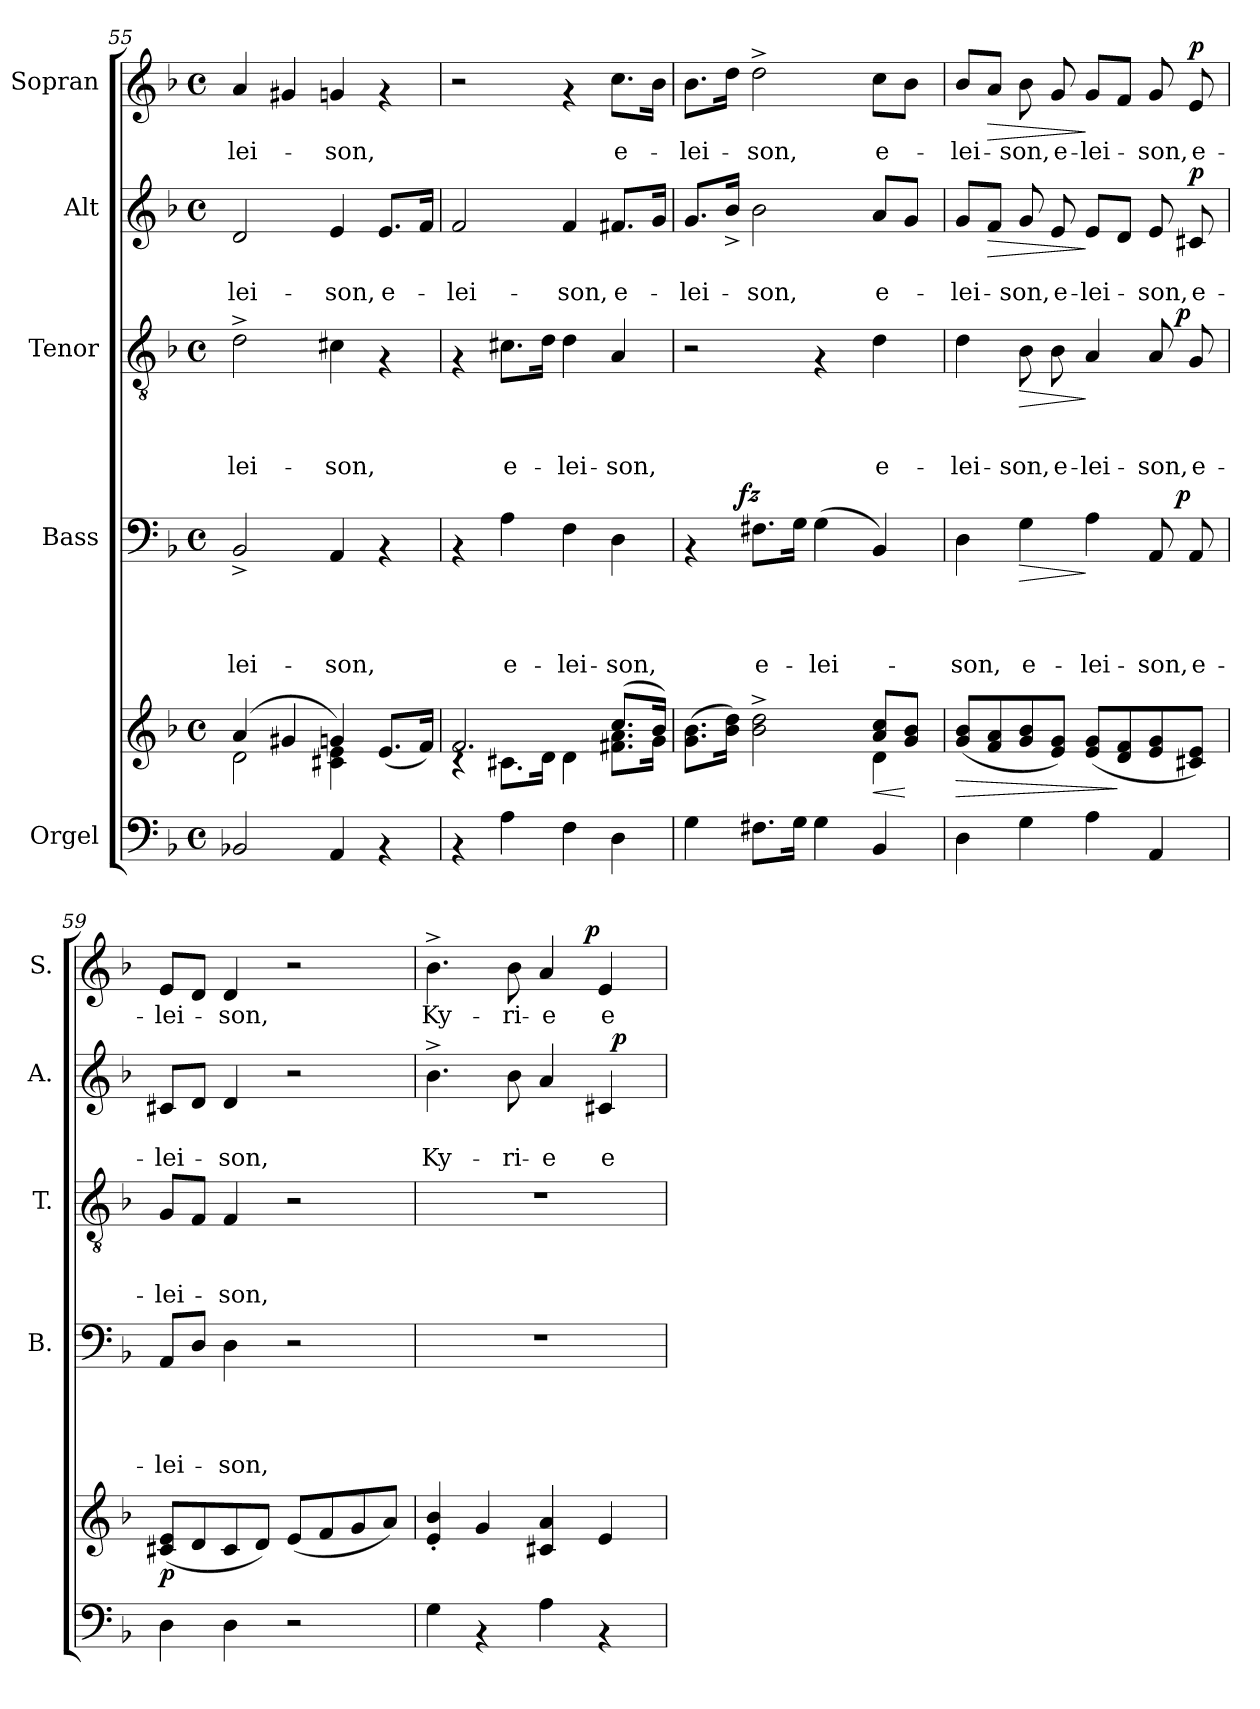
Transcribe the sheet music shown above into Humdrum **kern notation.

**kern	**kern	**dynam	**kern	**text	**text	**text	**text	**dynam	**kern	**text	**text	**text	**dynam	**kern	**text	**text	**dynam	**kern	**text	**dynam
*part5	*part5	*part5	*part4	*part4	*part4	*part4	*part4	*part4	*part3	*part3	*part3	*part3	*part3	*part2	*part2	*part2	*part2	*part1	*part1	*part1
*staff6	*staff5	*staff5/6	*staff4	*staff4	*staff4	*staff4	*staff4	*staff4	*staff3	*staff3	*staff3	*staff3	*staff3	*staff2	*staff2	*staff2	*staff2	*staff1	*staff1	*staff1
*I"Orgel	*	*	*I"Bass	*	*	*	*	*	*I"Tenor	*	*	*	*	*I"Alt	*	*	*	*I"Sopran	*	*
*	*	*	*I'B.	*	*	*	*	*	*I'T.	*	*	*	*	*I'A.	*	*	*	*I'S.	*	*
*clefF4	*clefG2	*	*clefF4	*	*	*	*	*	*clefGv2	*	*	*	*	*clefG2	*	*	*	*clefG2	*	*
*k[b-]	*k[b-]	*	*k[b-]	*	*	*	*	*	*k[b-]	*	*	*	*	*k[b-]	*	*	*	*k[b-]	*	*
*F:	*F:	*	*F:	*	*	*	*	*	*F:	*	*	*	*	*F:	*	*	*	*F:	*	*
*M4/4	*M4/4	*	*M4/4	*	*	*	*	*	*M4/4	*	*	*	*	*M4/4	*	*	*	*M4/4	*	*
*met(c)	*met(c)	*	*met(c)	*	*	*	*	*	*met(c)	*	*	*	*	*met(c)	*	*	*	*met(c)	*	*
=55	=55	=55	=55	=55	=55	=55	=55	=55	=55	=55	=55	=55	=55	=55	=55	=55	=55	=55	=55	=55
*	*^	*	*	*	*	*	*	*	*	*	*	*	*	*	*	*	*	*	*	*
!	!	!	!	!	!	!	!	!LO:LY:b	!	!	!	!	!LO:LY:b	!	!	!	!LO:LY:b	!	!	!LO:LY:b	!
2BB-X/	(4a/	2d\	.	2BB-^</	.	.	.	-lei-	.	2d^>\	.	.	-lei-	.	2d/	.	-lei-	.	4a/	-lei-	.
.	4g#X/	.	.	.	.	.	.	.	.	.	.	.	.	.	.	.	.	.	4g#X/	.	.
!	!	!	!	!	!	!	!	!LO:LY:b	!	!	!	!	!LO:LY:b	!	!	!	!LO:LY:b	!	!	!LO:LY:b	!
4AA/	4gn/)	4c#X\ 4e\	.	4AA/	.	.	.	-son,	.	4c#X\	.	.	-son,	.	4e/	.	-son,	.	4gn/	-son,	.
!	!	!	!	!	!	!	!	!	!	!	!	!	!	!	!	!	!LO:LY:b	!	!	!	!
4rAA	(>8.e/L	4ryy	.	4rAA	.	.	.	.	.	4rF	.	.	.	.	8.e/L	.	e-	.	4rf	.	.
.	16f/Jk)	.	.	.	.	.	.	.	.	.	.	.	.	.	16f/Jk	.	.	.	.	.	.
=56	=56	=56	=56	=56	=56	=56	=56	=56	=56	=56	=56	=56	=56	=56	=56	=56	=56	=56	=56	=56	=56
!	!	!	!	!	!	!	!	!	!	!	!	!	!	!	!	!	!LO:LY:b	!	!	!	!
4rAA	2.f/	4rB	.	4rAA	.	.	.	.	.	4rF	.	.	.	.	2f/	.	-lei-	.	2r	.	.
!	!	!	!	!	!	!	!	!LO:LY:b	!	!	!	!	!LO:LY:b	!	!	!	!	!	!	!	!
4A\	.	8.c#X\L	.	4A\	.	.	.	e-	.	8.c#X\L	.	.	e-	.	.	.	.	.	.	.	.
.	.	16d\Jk	.	.	.	.	.	.	.	16d\Jk	.	.	.	.	.	.	.	.	.	.	.
!	!	!	!	!	!	!	!	!LO:LY:b	!	!	!	!	!LO:LY:b	!	!	!	!LO:LY:b	!	!	!	!
4F\	.	4d\	.	4F\	.	.	.	-lei-	.	4d\	.	.	-lei-	.	4f/	.	-son,	.	4rf	.	.
!	!	!	!	!	!	!	!	!LO:LY:b	!	!	!	!	!LO:LY:b	!	!	!	!LO:LY:b	!	!	!LO:LY:b	!
4D\	(>8.cc/L	8.f#X\ 8.a\L	.	4D\	.	.	.	-son,	.	4A/	.	.	-son,	.	8.f#X/L	.	e-	.	8.cc\L	e-	.
.	16b-/Jk)	16g\Jk	.	.	.	.	.	.	.	.	.	.	.	.	16g/Jk	.	.	.	16b-\Jk	.	.
=57	=57	=57	=57	=57	=57	=57	=57	=57	=57	=57	=57	=57	=57	=57	=57	=57	=57	=57	=57	=57	=57
!	!	!	!	!	!	!	!	!	!	!	!	!	!	!	!	!	!LO:LY:b	!	!	!LO:LY:b	!
*	*	*	*	*^	*	*	*	*	*	*	*	*	*	*	*	*	*	*	*	*	*
4G\	2.ryy	(>8.g\ 8.b-\L	.	4rAA	8..ryy	.	.	.	.	.	2r	.	.	.	.	8.g/L	.	-lei-	.	8.b-\L	-lei-	.
.	.	16b-\ 16dd\Jk)	.	.	.	.	.	.	.	.	.	.	.	.	.	16b-^</Jk	.	.	.	16dd\Jk	.	.
!	!	!	!	!	!	!	!	!	!	!LO:DY:a	!	!	!	!	!	!	!	!	!	!	!	!
.	.	.	.	.	2ryy	.	.	.	.	fz	.	.	.	.	.	.	.	.	.	.	.	.
!	!	!	!	!	!	!	!	!	!LO:LY:b	!	!	!	!	!	!	!	!	!LO:LY:b	!	!	!LO:LY:b	!
8.F#X\L	.	2b-\^< 2dd\^<	.	8.F#X\L	.	.	.	.	e-	.	.	.	.	.	.	2b-\	.	-son,	.	2dd^>\	-son,	.
16G\Jk	.	.	.	16G\Jk	.	.	.	.	.	.	.	.	.	.	.	.	.	.	.	.	.	.
!	!	!	!	!	!	!	!	!	!LO:LY:b	!	!	!	!	!	!	!	!	!	!	!	!	!
4G\	.	.	.	(>4G\	.	.	.	.	-lei-	.	4rF	.	.	.	.	.	.	.	.	.	.	.
.	.	.	.	.	4ryy	.	.	.	.	.	.	.	.	.	.	.	.	.	.	.	.	.
!	!	!	!LO:HP:b	!	!	!	!	!	!	!	!	!	!	!LO:LY:b	!	!	!	!LO:LY:b	!	!	!LO:LY:b	!
4BB-/	8a/ 8cc/L	4d\	<	4BB-/)	.	.	.	.	.	.	4d\	.	.	e-	.	8a/L	.	e-	.	8cc\L	e-	.
.	8g/ 8b-/J	.	[	.	.	.	.	.	.	.	.	.	.	.	.	8g/J	.	.	.	8b-\J	.	.
.	.	.	.	.	32ryy	.	.	.	.	.	.	.	.	.	.	.	.	.	.	.	.	.
=58	=58	=58	=58	=58	=58	=58	=58	=58	=58	=58	=58	=58	=58	=58	=58	=58	=58	=58	=58	=58	=58	=58
!	!	!	!LO:HP:b	!	!	!	!	!	!LO:LY:b	!	!	!	!	!LO:LY:b	!	!	!	!LO:LY:b	!	!	!LO:LY:b	!
*	*v	*v	*	*	*	*	*	*	*	*	*^	*	*	*	*	*	*	*	*	*	*	*
4D\	(<8g/ 8b-/L	>	4D\	2ryy	.	.	.	-son,	.	4d\	2ryy	.	.	-lei-	.	8g/L	.	-lei-	.	8b-/L	-lei-	.
!	!	!	!	!	!	!	!	!	!	!	!	!	!	!	!	!	!	!	!LO:HP:b	!	!	!LO:HP:b
.	8f/ 8a/	.	.	.	.	.	.	.	.	.	.	.	.	.	.	8f/J	.	.	>	8a/J	.	>
!	!	!	!	!	!	!	!	!LO:LY:b	!LO:HP:b	!	!	!	!	!LO:LY:b	!LO:HP:b	!	!	!LO:LY:b	!	!	!LO:LY:b	!
4G\	8g/ 8b-/	.	4G\	.	.	.	.	e-	>	8B-\	.	.	.	-son,	>	8g/	.	-son,	.	8b-\	-son,	.
!	!	!	!	!	!	!	!	!	!	!	!	!	!	!LO:LY:b	!	!	!	!LO:LY:b	!	!	!LO:LY:b	!
.	8e/ 8g/J)	.	.	.	.	.	.	.	.	8B-\	.	.	.	e-	.	8e/	.	e-	.	8g/	e-	.
!	!	!	!	!	!	!	!	!LO:LY:b	!	!	!	!	!	!LO:LY:b	!	!	!	!LO:LY:b	!	!	!LO:LY:b	!
4A\	(<8e/ 8g/L	.	4A\	4ryy	.	.	.	-lei-	]	4A/	4ryy	.	.	-lei-	]	8e/L	.	-lei-	]	8g/L	-lei-	]
.	8d/ 8f/	]	.	.	.	.	.	.	.	.	.	.	.	.	.	8d/J	.	.	.	8f/J	.	.
!	!	!	!	!	!	!	!	!LO:LY:b	!	!	!	!	!	!LO:LY:b	!	!	!	!LO:LY:b	!	!	!LO:LY:b	!
4AA/	8e/ 8g/	.	8AA/	16.ryy	.	.	.	-son,	.	8A/	16.ryy	.	.	-son,	.	8e/	.	-son,	.	8g/	-son,	.
!	!	!	!	!	!	!	!	!	!LO:DY:a	!	!	!	!	!	!LO:DY:a	!	!	!	!	!	!	!
.	.	.	.	8ryy	.	.	.	.	p	.	8ryy	.	.	.	p	.	.	.	.	.	.	.
!	!	!	!	!	!	!	!	!LO:LY:b	!	!	!	!	!	!LO:LY:b	!	!	!	!LO:LY:b	!LO:DY:a	!	!LO:LY:b	!LO:DY:a
.	8c#X/ 8e/J)	.	8AA/	.	.	.	.	e-	.	8G/	.	.	.	e-	.	8c#X/	.	e-	p	8e/	e-	p
.	.	.	.	32ryy	.	.	.	.	.	.	32ryy	.	.	.	.	.	.	.	.	.	.	.
!!LO:LB:g=z
=59	=59	=59	=59	=59	=59	=59	=59	=59	=59	=59	=59	=59	=59	=59	=59	=59	=59	=59	=59	=59	=59	=59
!	!	!LO:DY:b	!	!	!	!	!	!LO:LY:b	!	!	!	!	!	!LO:LY:b	!	!	!	!LO:LY:b	!	!	!LO:LY:b	!
*	*	*	*v	*v	*	*	*	*	*	*	*	*	*	*	*	*	*	*	*	*	*	*
*	*	*	*	*	*	*	*	*	*v	*v	*	*	*	*	*	*	*	*	*	*	*
4D\	(<8c#X/ 8e/L	p	8AA/L	.	.	.	-lei-	.	8G/L	.	.	-lei-	.	8c#X/L	.	-lei-	.	8e/L	-lei-	.
.	8d/	.	8D/J	.	.	.	.	.	8F/J	.	.	.	.	8d/J	.	.	.	8d/J	.	.
!	!	!	!	!	!	!	!LO:LY:b	!	!	!	!	!LO:LY:b	!	!	!	!LO:LY:b	!	!	!LO:LY:b	!
4D\	8c#/	.	4D\	.	.	.	-son,	.	4F/	.	.	-son,	.	4d/	.	-son,	.	4d/	-son,	.
.	8d/J)	.	.	.	.	.	.	.	.	.	.	.	.	.	.	.	.	.	.	.
2r	(<8e/L	.	2r	.	.	.	.	.	2r	.	.	.	.	2r	.	.	.	2r	.	.
.	8f/	.	.	.	.	.	.	.	.	.	.	.	.	.	.	.	.	.	.	.
.	8g/	.	.	.	.	.	.	.	.	.	.	.	.	.	.	.	.	.	.	.
.	8a/J)	.	.	.	.	.	.	.	.	.	.	.	.	.	.	.	.	.	.	.
=60	=60	=60	=60	=60	=60	=60	=60	=60	=60	=60	=60	=60	=60	=60	=60	=60	=60	=60	=60	=60
!	!	!	!	!	!	!	!	!	!	!	!	!	!	!	!	!LO:LY:b	!	!	!LO:LY:b	!
*	*	*	*	*	*	*	*	*	*	*	*	*	*	*^	*	*	*	*^	*	*
4G\	4e/'< 4b-/'<	.	1r	.	.	.	.	.	1r	.	.	.	.	4.b-^>\	2ryy	.	Ky-	.	4.b-^>\	2ryy	Ky-	.
4rAA	4g/	.	.	.	.	.	.	.	.	.	.	.	.	.	.	.	.	.	.	.	.	.
!	!	!	!	!	!	!	!	!	!	!	!	!	!	!	!	!	!LO:LY:b	!	!	!	!LO:LY:b	!
.	.	.	.	.	.	.	.	.	.	.	.	.	.	8b-\	.	.	-ri-	.	8b-\	.	-ri-	.
!	!	!	!	!	!	!	!	!	!	!	!	!	!	!	!	!	!LO:LY:b	!	!	!	!LO:LY:b	!
4A\	4c#X/ 4a/	.	.	.	.	.	.	.	.	.	.	.	.	4a/	4ryy	.	-e	.	4a/	8..ryy	-e	.
!	!	!	!	!	!	!	!	!	!	!	!	!	!	!	!	!	!	!	!	!	!	!LO:DY:a
.	.	.	.	.	.	.	.	.	.	.	.	.	.	.	.	.	.	.	.	4ryy	.	p
!	!	!	!	!	!	!	!	!	!	!	!	!	!	!	!	!	!LO:LY:b	!	!	!	!LO:LY:b	!
4rAA	4e/	.	.	.	.	.	.	.	.	.	.	.	.	4c#X/	32ryy	.	e-	.	4e/	.	e-	.
!	!	!	!	!	!	!	!	!	!	!	!	!	!	!	!	!	!	!LO:DY:a	!	!	!	!
.	.	.	.	.	.	.	.	.	.	.	.	.	.	.	8..ryy	.	.	p	.	.	.	.
.	.	.	.	.	.	.	.	.	.	.	.	.	.	.	.	.	.	.	.	32ryy	.	.
*	*	*	*	*	*	*	*	*	*	*	*	*	*	*v	*v	*	*	*	*	*	*	*
*	*	*	*	*	*	*	*	*	*	*	*	*	*	*	*	*	*	*v	*v	*	*
=	=	=	=	=	=	=	=	=	=	=	=	=	=	=	=	=	=	=	=	=
*-	*-	*-	*-	*-	*-	*-	*-	*-	*-	*-	*-	*-	*-	*-	*-	*-	*-	*-	*-	*-
